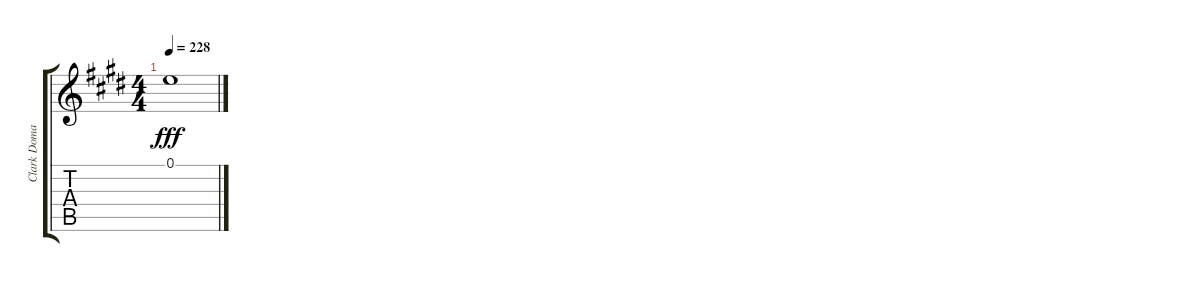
\track ("Clark Domae" "Clark Doma") {instrument distortionguitar}
\staff {score tabs}
\tuning (E4 B3 G3 D3 A2 E2) {hide}
\ts (4 4)
\tempo 228
\clef g2
\ks c#minor
0.1{t}.1{dy fff}
